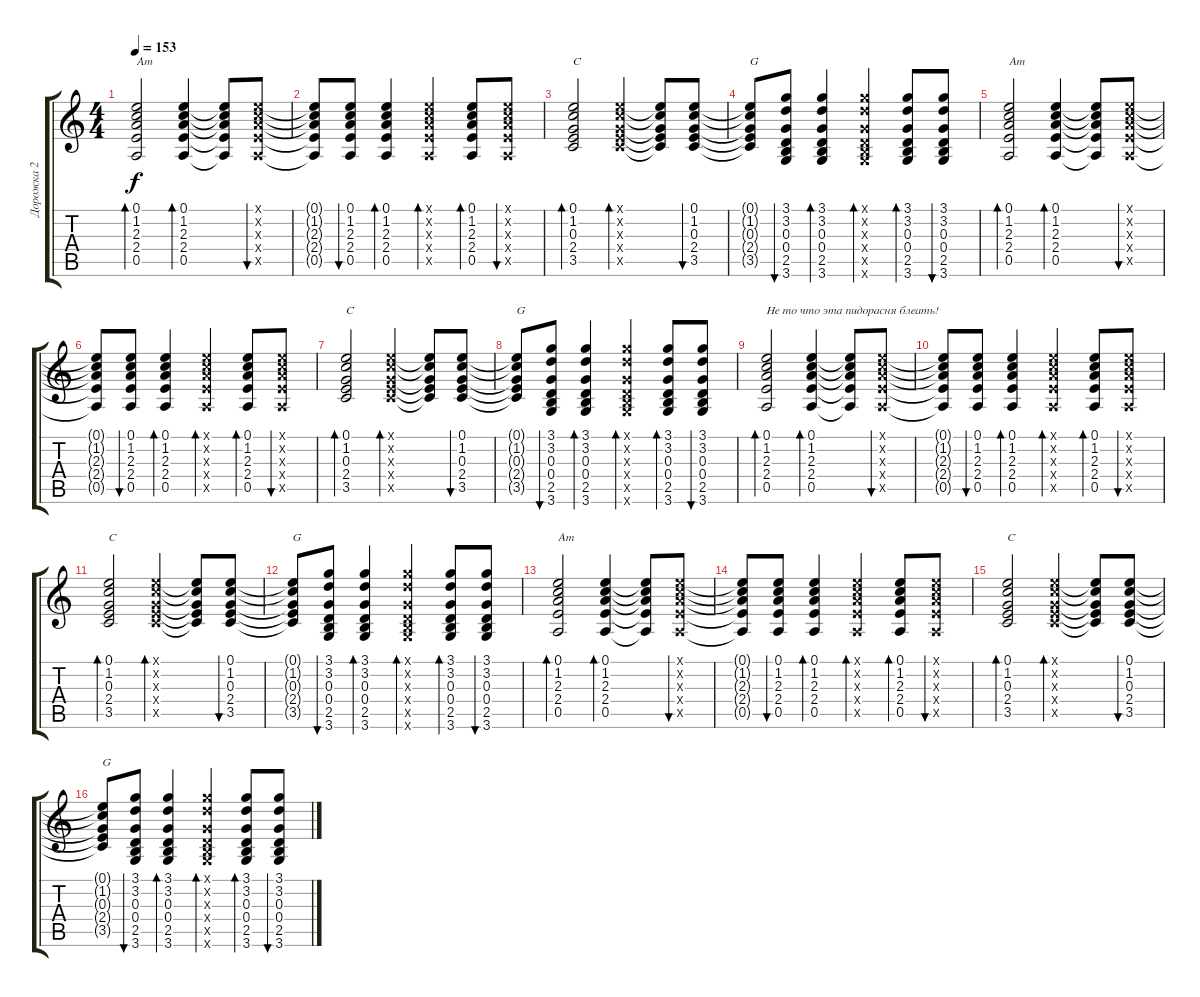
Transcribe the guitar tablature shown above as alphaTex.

\track ("Дорожка 2" "Дорожка 2") {instrument acousticguitarsteel}
\staff {score tabs}
\tuning (E4 B3 G3 D3 A2 E2) {hide}
\ts (4 4)
\tempo 153
\clef g2
\ks c
(0.1 1.2 2.3 2.4 0.5).2{bd 30 txt "Am" dy f} (0.1 1.2 2.3 2.4 0.5).4{bd 30} (0.1{t} 1.2{t} 2.3{t} 2.4{t} 0.5{t}).8 (0.1{x} 1.2{x} 2.3{x} 2.4{x} 0.5{x}).8{bu 30} |
(0.1{t} 1.2{t} 2.3{t} 2.4{t} 0.5{t}).8 (0.1 1.2 2.3 2.4 0.5).8{bu 30} (0.1 1.2 2.3 2.4 0.5).4{bd 30} (0.1{x} 1.2{x} 2.3{x} 2.4{x} 0.5{x}).4{bd 30} (0.1 1.2 2.3 2.4 0.5).8{bd 30} (0.1{x} 1.2{x} 2.3{x} 2.4{x} 0.5{x}).8{bu 30} |
(0.1 1.2 0.3 2.4 3.5).2{bd 30 txt "C"} (0.1{x} 1.2{x} 0.3{x} 2.4{x} 3.5{x}).4{bd 30} (0.1{t} 1.2{t} 0.3{t} 2.4{t} 3.5{t}).8 (0.1 1.2 0.3 2.4 3.5).8{bu 30} |
(0.1{t} 1.2{t} 0.3{t} 2.4{t} 3.5{t}).8{txt "G"} (3.1 3.2 0.3 0.4 2.5 3.6).8{bu 30} (3.1 3.2 0.3 0.4 2.5 3.6).4{bd 30} (3.1{x} 3.2{x} 0.3{x} 0.4{x} 2.5{x} 3.6{x}).4{bd 30} (3.1 3.2 0.3 0.4 2.5 3.6).8{bd 30} (3.1 3.2 0.3 0.4 2.5 3.6).8{bu 30} |
(0.1 1.2 2.3 2.4 0.5).2{bd 30 txt "Am"} (0.1 1.2 2.3 2.4 0.5).4{bd 30} (0.1{t} 1.2{t} 2.3{t} 2.4{t} 0.5{t}).8 (0.1{x} 1.2{x} 2.3{x} 2.4{x} 0.5{x}).8{bu 30} |
(0.1{t} 1.2{t} 2.3{t} 2.4{t} 0.5{t}).8 (0.1 1.2 2.3 2.4 0.5).8{bu 30} (0.1 1.2 2.3 2.4 0.5).4{bd 30} (0.1{x} 1.2{x} 2.3{x} 2.4{x} 0.5{x}).4{bd 30} (0.1 1.2 2.3 2.4 0.5).8{bd 30} (0.1{x} 1.2{x} 2.3{x} 2.4{x} 0.5{x}).8{bu 30} |
(0.1 1.2 0.3 2.4 3.5).2{bd 30 txt "C"} (0.1{x} 1.2{x} 0.3{x} 2.4{x} 3.5{x}).4{bd 30} (0.1{t} 1.2{t} 0.3{t} 2.4{t} 3.5{t}).8 (0.1 1.2 0.3 2.4 3.5).8{bu 30} |
(0.1{t} 1.2{t} 0.3{t} 2.4{t} 3.5{t}).8{txt "G"} (3.1 3.2 0.3 0.4 2.5 3.6).8{bu 30} (3.1 3.2 0.3 0.4 2.5 3.6).4{bd 30} (3.1{x} 3.2{x} 0.3{x} 0.4{x} 2.5{x} 3.6{x}).4{bd 30} (3.1 3.2 0.3 0.4 2.5 3.6).8{bd 30} (3.1 3.2 0.3 0.4 2.5 3.6).8{bu 30} |
(0.1 1.2 2.3 2.4 0.5).2{bd 30 txt "Не то что эта пидорасня блеать!"} (0.1 1.2 2.3 2.4 0.5).4{bd 30} (0.1{t} 1.2{t} 2.3{t} 2.4{t} 0.5{t}).8 (0.1{x} 1.2{x} 2.3{x} 2.4{x} 0.5{x}).8{bu 30} |
(0.1{t} 1.2{t} 2.3{t} 2.4{t} 0.5{t}).8 (0.1 1.2 2.3 2.4 0.5).8{bu 30} (0.1 1.2 2.3 2.4 0.5).4{bd 30} (0.1{x} 1.2{x} 2.3{x} 2.4{x} 0.5{x}).4{bd 30} (0.1 1.2 2.3 2.4 0.5).8{bd 30} (0.1{x} 1.2{x} 2.3{x} 2.4{x} 0.5{x}).8{bu 30} |
(0.1 1.2 0.3 2.4 3.5).2{bd 30 txt "C"} (0.1{x} 1.2{x} 0.3{x} 2.4{x} 3.5{x}).4{bd 30} (0.1{t} 1.2{t} 0.3{t} 2.4{t} 3.5{t}).8 (0.1 1.2 0.3 2.4 3.5).8{bu 30} |
(0.1{t} 1.2{t} 0.3{t} 2.4{t} 3.5{t}).8{txt "G"} (3.1 3.2 0.3 0.4 2.5 3.6).8{bu 30} (3.1 3.2 0.3 0.4 2.5 3.6).4{bd 30} (3.1{x} 3.2{x} 0.3{x} 0.4{x} 2.5{x} 3.6{x}).4{bd 30} (3.1 3.2 0.3 0.4 2.5 3.6).8{bd 30} (3.1 3.2 0.3 0.4 2.5 3.6).8{bu 30} |
(0.1 1.2 2.3 2.4 0.5).2{bd 30 txt "Am"} (0.1 1.2 2.3 2.4 0.5).4{bd 30} (0.1{t} 1.2{t} 2.3{t} 2.4{t} 0.5{t}).8 (0.1{x} 1.2{x} 2.3{x} 2.4{x} 0.5{x}).8{bu 30} |
(0.1{t} 1.2{t} 2.3{t} 2.4{t} 0.5{t}).8 (0.1 1.2 2.3 2.4 0.5).8{bu 30} (0.1 1.2 2.3 2.4 0.5).4{bd 30} (0.1{x} 1.2{x} 2.3{x} 2.4{x} 0.5{x}).4{bd 30} (0.1 1.2 2.3 2.4 0.5).8{bd 30} (0.1{x} 1.2{x} 2.3{x} 2.4{x} 0.5{x}).8{bu 30} |
(0.1 1.2 0.3 2.4 3.5).2{bd 30 txt "C"} (0.1{x} 1.2{x} 0.3{x} 2.4{x} 3.5{x}).4{bd 30} (0.1{t} 1.2{t} 0.3{t} 2.4{t} 3.5{t}).8 (0.1 1.2 0.3 2.4 3.5).8{bu 30} |
(0.1{t} 1.2{t} 0.3{t} 2.4{t} 3.5{t}).8{txt "G"} (3.1 3.2 0.3 0.4 2.5 3.6).8{bu 30} (3.1 3.2 0.3 0.4 2.5 3.6).4{bd 30} (3.1{x} 3.2{x} 0.3{x} 0.4{x} 2.5{x} 3.6{x}).4{bd 30} (3.1 3.2 0.3 0.4 2.5 3.6).8{bd 30} (3.1 3.2 0.3 0.4 2.5 3.6).8{bu 30}
